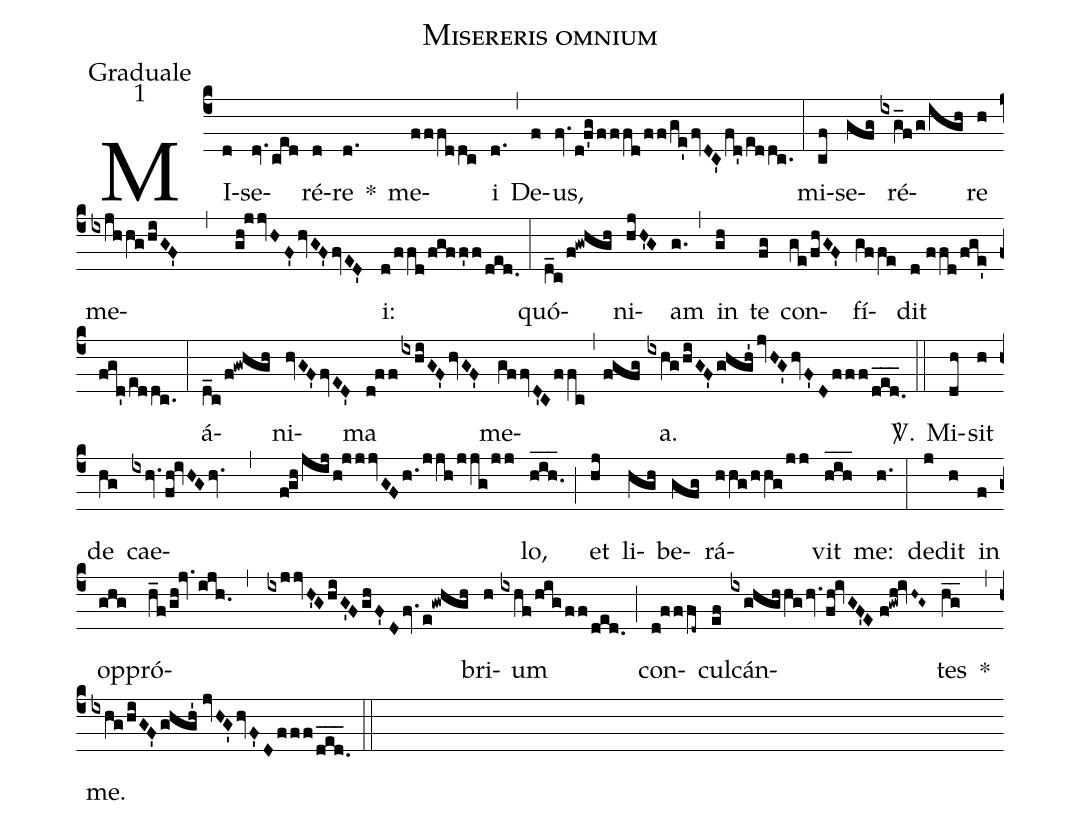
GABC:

name:Misereris omnium;
office-part:Graduale;
mode:1;
%%
name:Miserere mei Deus;
office-part:Graduale;
mode:1;
book:Graduale Romanum, 1961, p. 88;
transcriber:Andrew Hinkley;
%%
(c4) MI(d)se(dv.ced)ré(d)re(d.) *() me(fffddc)i(d.) (,) De(f)us,(fv.d!f'g/fffd/ff/ge'fvDC'fd'/eddc.) (:) mi(cf)se(gfg)ré(ixg_f/g/igh)re(h) me(ixjhhg/hiGF' , gh!jjvHF'hvGF'fvED')()i:(d/ffd/fgff'f/ded.) (:) quó(d_c/f!gw!@hgh)ni(hjH'G)am(g.) (,) in(gh) te(fg) con(ge/fhGF')fí(gffe)dit(d//ffd/fge'/fgd'/eddc.) (:) á(d_c/f!gw!@hgh)ni(hvGF'fvED')ma(d!ffixhiGF'hvGF') me(gffvD'Cffc,fgfg)a.(ixhg/hiGF'ghgh'jvHG'hvF'Dfff/ded.___) <sp>V/</sp>.(::) Mi(dh)sit(h) de(hg) cae(ixhv.fh!ivHGhv.//,//f!gh/jij/h!jjjvGFh./jjh/jjg/jj)lo,(hih.___) (;) et(hj) li(hgh)be(gfg)rá(hhg/hhg/jj)vit(hih___) me:(h.) (:) de(j)dit(h) in(f) op(ghg)pró(h_f/gh!jv.ijh.,ixjjvH'G/hiG'FghF'Dfv.e!gw!@hgh)bri(h)um(ixhf/hig/ff/ded.) (;) con(d!fffd~)cul(ef)cán(ixghghhghv.fh!ivGF'E//f!gwh!ivH~G~)tes(hg__) *(,) me.(ixhg/hiGF'ghgh'//jvHG'hvF'Dfff/ded.___) (::)
